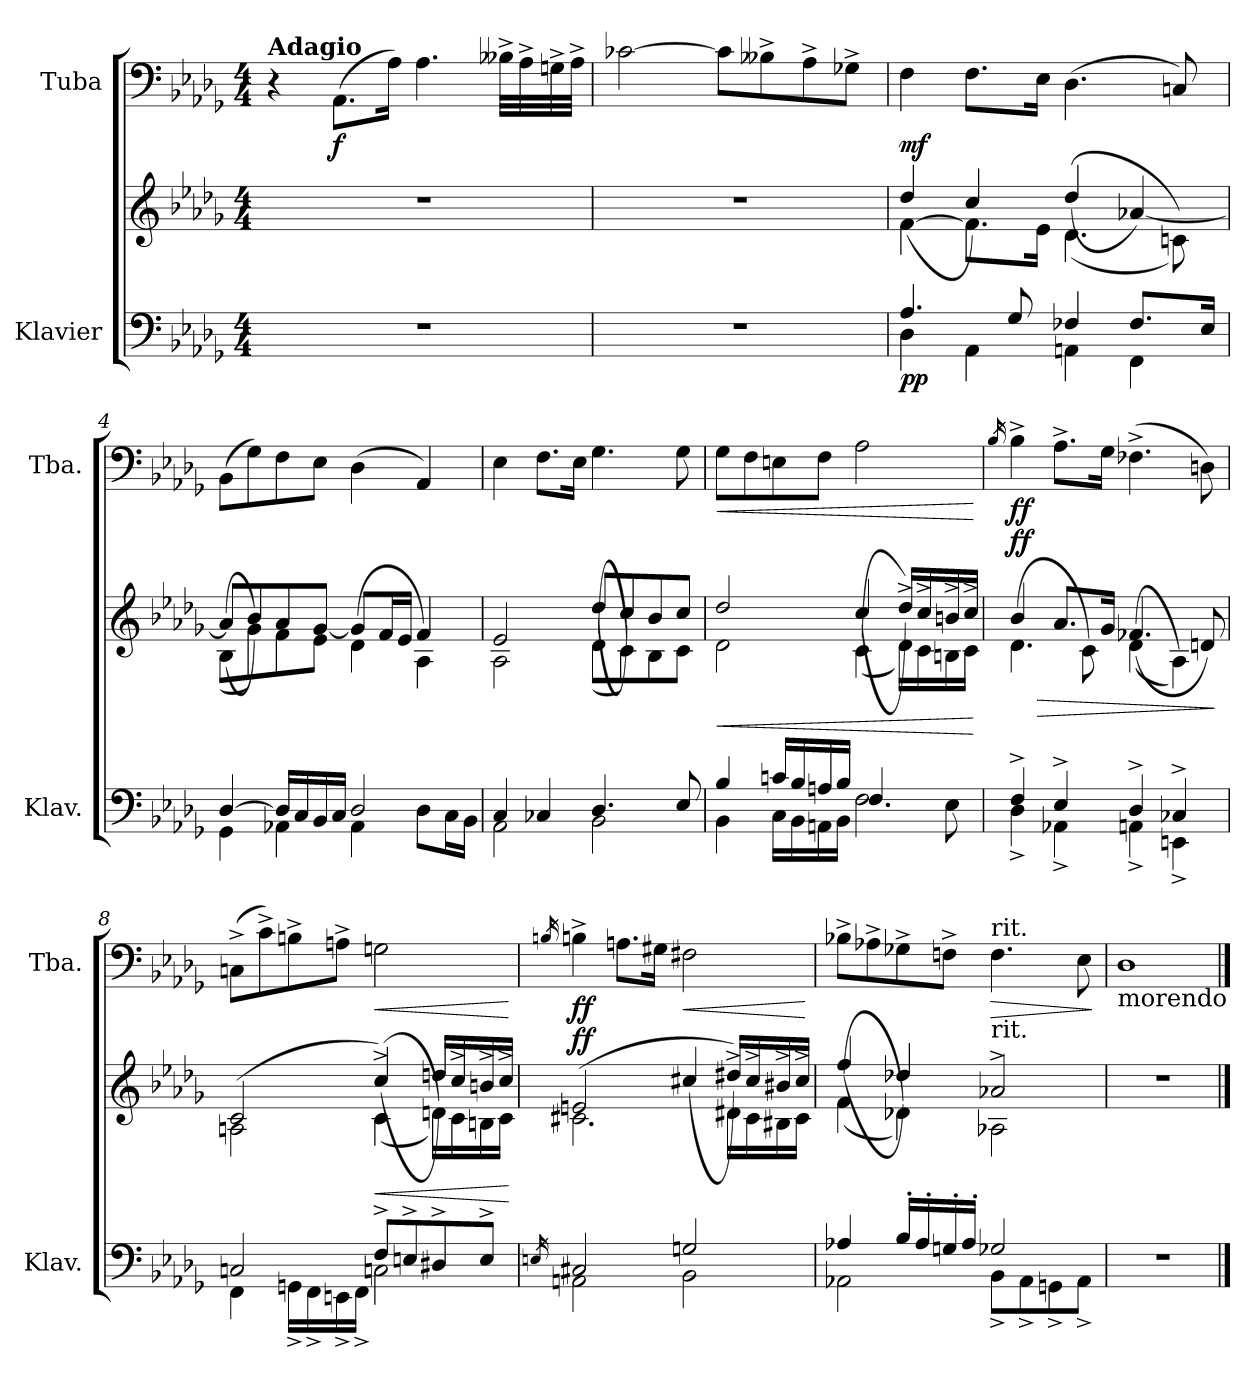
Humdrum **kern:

**kern	**kern	**dynam	**kern	**dynam
*part2	*part2	*part2	*part1	*part1
*staff3	*staff2	*staff2/3	*staff1	*staff1
*I"Klavier	*	*	*I"Tuba	*
*I'Klav.	*	*	*I'Tba.	*
*clefF4	*clefG2	*	*clefF4	*
*k[b-e-a-d-g-]	*k[b-e-a-d-g-]	*	*k[b-e-a-d-g-]	*
*M4/4	*M4/4	*	*M4/4	*
*MM30	*MM30	*	*MM30	*
=1	=1	=1	=1	=1
!	!	!	!LO:TX:a:B:t=Adagio	!
1r	1r	.	4r	.
!	!	!	!	!LO:DY:b
.	.	.	(>8.AA-\L	f
.	.	.	16A-\Jk)	.
.	.	.	4.A-\	.
.	.	.	32B--X^\LLL	.
.	.	.	32A-^\	.
.	.	.	32Gn^\	.
.	.	.	32A-^\JJJ	.
=2	=2	=2	=2	=2
1r	1r	.	[2c-X\	.
.	.	.	8c-\L]	.
.	.	.	8B--X^\	.
.	.	.	8A-^\	.
.	.	.	8G-X^\J	.
=3	=3	=3	=3	=3
*^	*^	*	*	*
!	!	!	!	!LO:DY:b=2	!	!
!	!	!	!	!LO:DY:n=1:b	!	!LO:DY:b
4.A-/	4D-\	[4f\	(>4dd-/	p p	4F\	mf
.	4AA-\	8.f\L]	4cc/)	.	8.F\L	.
8G-/	.	.	.	.	.	.
.	.	16e-\Jk	.	.	16E-\Jk	.
4F-X/	4AAn\	(<(<4.d-\	(>4dd-/	.	(>4.D-\	.
8.F-/L	4FF\	.	[4a-X/)	.	.	.
.	.	8cn\))	.	.	8Cn/)	.
16E-/Jk	.	.	.	.	.	.
!!LO:LB:g=z
=4	=4	=4	=4	=4	=4	=4
[4D-/	4GG-\	(<(<8B-\L	(>8a-/L]	.	(>8BB-\L	.
.	.	8g-\))	8b-/)	.	8G-\)	.
16D-/LL]	4AA-X\	8f\	8a-/	.	8F\	.
16C/	.	.	.	.	.	.
16BB-/	.	8e-\J	[8g-/J	.	8E-\J	.
16C/JJ	.	.	.	.	.	.
4AA-\	2D-/	(<4d-\	8g-/L]	.	(>4D-\	.
.	.	.	16f/L	.	.	.
.	.	.	16e-/JJ	.	.	.
8D-\L	.	4A-\)	4f/	.	4AA-/)	.
16C\L	.	.	.	.	.	.
16BB-\JJ	.	.	.	.	.	.
=5	=5	=5	=5	=5	=5	=5
2AA-\	4C/	2A-\	2e-/	.	4E-\	.
.	4C-X/	.	.	.	8.F\L	.
.	.	.	.	.	16E-\Jk	.
4.D-/	2BB-\	(<(<8d-\L	(>8dd-/L	.	4.G-\	.
.	.	8c\))	8cc/)	.	.	.
.	.	8B-\	8b-/	.	.	.
8E-/	.	8c\J	8cc/J	.	8G-\	.
=6	=6	=6	=6	=6	=6	=6
!	!	!	!	!LO:HP:b	!	!LO:HP:b
4BB-\	4B-/	2d-\	2dd-/	<	8G-\L	<
.	.	.	.	.	8F\	.
16C\LL	16cn/LL	.	.	.	8En\	.
16BB-\	16B-/	.	.	.	.	.
16AAn\	16An/	.	.	.	8F\J	.
16BB-\JJ	16B-/JJ	.	.	.	.	.
2F\	4.F/	(<(<4c\	(>4cc/	.	2A-\	.
.	.	16d-^\LL))	16dd-/LL)	.	.	.
.	.	16c^\	16cc/	.	.	.
.	8E-\	16Bn^\	16bn/	.	.	.
.	.	16c^\JJ	16cc/JJ	.	.	.
*v	*v	*	*	*	*	*
*	*v	*v	*	*	*
.	.	[	.	[
!!LO:LB:g=z
=7	=7	=7	=7	=7
.	.	.	16qB-/	.
*^	*	*	*	*
!	!	!	!LO:HP:b	!	!
*	*	*^	*	*	*
!	!	!	!	!LO:DY:n=1:b=2	!	!
!	!	!	!	!LO:DY:n=2:a	!	!LO:DY:b
4F^/	4D-^\	(<4.d-\	4b-/	> f f	4B-^\	ff
4E-^/	4AA-X^\	.	8.a-/L	.	8.A-^\L	.
.	.	8c\)	.	.	.	.
.	.	.	16g-/Jk	.	16G-\Jk	.
4D-^/	4AAn^\	(<(<4d-\	(>4.f-X/	.	(>4.F-X^\	.
4C-X^/	4EEn^\	4A-\))	.	.	.	.
.	.	.	8dn/)	.	8Dn\)	.
*v	*v	*	*	*	*	*
*	*v	*v	*	*	*
.	.	]	.	.
=8	=8	=8	=8	=8
*^	*^	*	*	*
2Cn/	4FF\	(<2An\	2c/	.	(>8Cn^\L	.
.	.	.	.	.	8c^\)	.
.	16GGn^\LL	.	.	.	8Bn^\	.
.	16FF^\	.	.	.	.	.
.	16EEn^\	.	.	.	8An^\J	.
.	16FF^\JJ	.	.	.	.	.
!	!	!	!	!LO:HP:b	!	!LO:HP:b
8F^/L	2Cn\	(<(<4c^\)	(>4cc/	<	2Gn\	<
8En^/	.	.	.	.	.	.
8D#X^/	.	16dn\LL))	16ddn/LL)	.	.	.
.	.	16c^\	16cc/	.	.	.
8E^/J	.	16Bn^\	16bn/	.	.	.
.	.	16c^\JJ	16cc/JJ	.	.	.
*v	*v	*	*	*	*	*
*	*v	*v	*	*	*
.	.	[	.	[
!!LO:PB:g=z
=9	=9	=9	=9	=9
16qEn/	.	.	16qBn/	.
*^	*^	*	*	*
!	!	!	!	!LO:DY:b=2	!	!
!	!	!	!	!LO:DY:n=1:a	!	!LO:DY:b
2C#X/	2AAn\	(<2.c#X\	2en/	f f	4B^\	ff
.	.	.	.	.	8.An\L	.
.	.	.	.	.	16G#X\Jk	.
!	!	!	!	!	!	!LO:HP:b
2Gn/	2BB-\	.	(>4cc#X/	.	2F#X\	<
.	.	16d#X^\LL)	16dd#X/LL)	.	.	.
.	.	16c#^\	16cc#/	.	.	.
.	.	16B#X^\	16b#X/	.	.	.
.	.	16c#^\JJ	16cc#/JJ	.	.	.
*v	*v	*	*	*	*	*
*	*v	*v	*	*	*
.	.	.	.	[
=10	=10	=10	=10	=10
*^	*^	*	*	*
4A-X/	2AA-X\	(<(<4f\	(>4ff/	.	8B-X^\L	.
.	.	.	.	.	8A-X^\	.
16B-'/LL	.	4d-X\))	4dd-X/)	.	8G-X^\	.
16A-'/	.	.	.	.	.	.
16Gn'/	.	.	.	.	8Fn^\J	.
16A-'/JJ	.	.	.	.	.	.
!	!	!	!	!	!LO:TX:b:t=rit.	!
!	!	!	!	!	!LO:TX:t=rit.	!
!	!	!	!	!	!	!LO:HP:b
2G-X/	8BB-^\L	2A-X^\	2a-X/	.	4.F\	>
.	8AA-^\	.	.	.	.	.
.	8GGn^\	.	.	.	.	.
.	8AA-^\J	.	.	.	8E-\	.
*v	*v	*	*	*	*	*
*	*v	*v	*	*	*
.	.	.	.	]
=11	=11	=11	=11	=11
!	!	!	!LO:TX:b:t=morendo	!
1r	1r	.	1D-	.
==	==	==	==	==
*-	*-	*-	*-	*-
